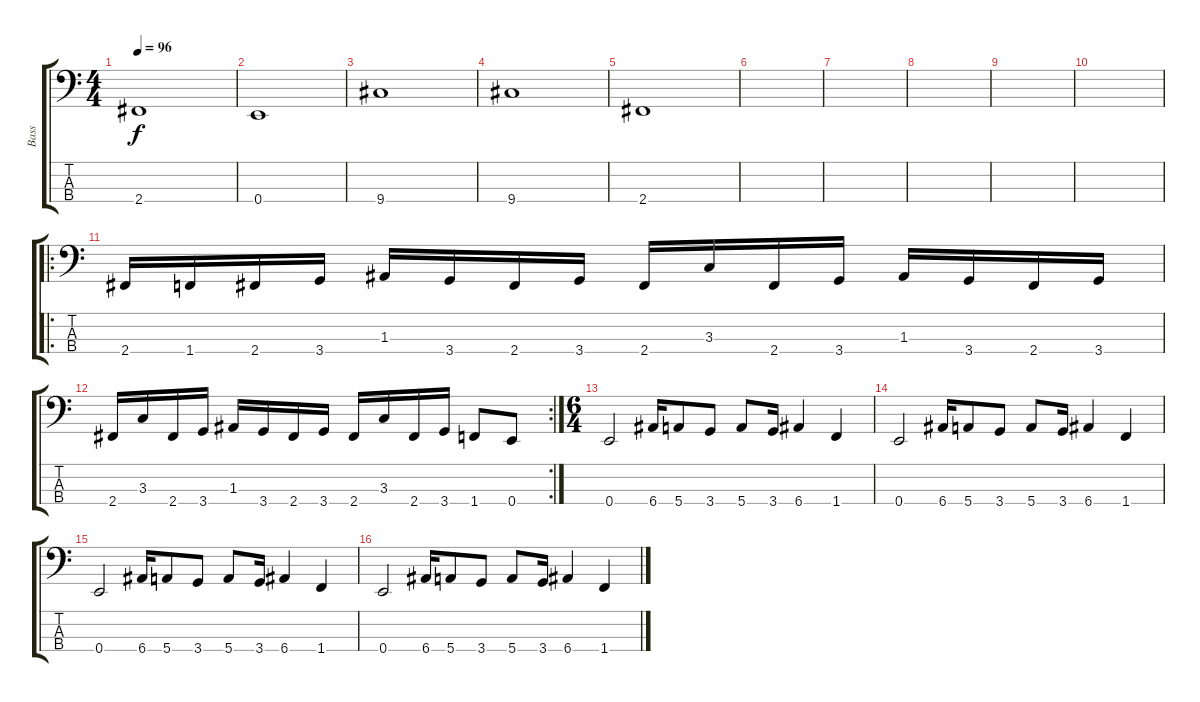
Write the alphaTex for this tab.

\track ("Bass" "Bass") {instrument electricbassfinger}
\staff {score tabs}
\tuning (G2 D2 A1 E1) {hide}
\ts (4 4)
\tempo 96
\clef f4
\ks c
2.4.1{dy f} |
0.4.1 |
9.4.1 |
9.4.1 |
2.4.1 |
|
|
|
|
|
\ro
2.4.16{volume 15} 1.4.16 2.4.16 3.4.16 1.3.16 3.4.16 2.4.16 3.4.16 2.4.16 3.3.16 2.4.16 3.4.16 1.3.16 3.4.16 2.4.16 3.4.16 |
\rc 2
2.4.16 3.3.16 2.4.16 3.4.16 1.3.16 3.4.16 2.4.16 3.4.16 2.4.16 3.3.16 2.4.16 3.4.16 1.4.8 0.4.8 |
\ts (6 4)
0.4.2 6.4.16 5.4.8 3.4.8 5.4.8 3.4.16 6.4.4 1.4.4 |
0.4.2 6.4.16 5.4.8 3.4.8 5.4.8 3.4.16 6.4.4 1.4.4 |
0.4.2 6.4.16 5.4.8 3.4.8 5.4.8 3.4.16 6.4.4 1.4.4 |
0.4.2 6.4.16 5.4.8 3.4.8 5.4.8 3.4.16 6.4.4 1.4.4
